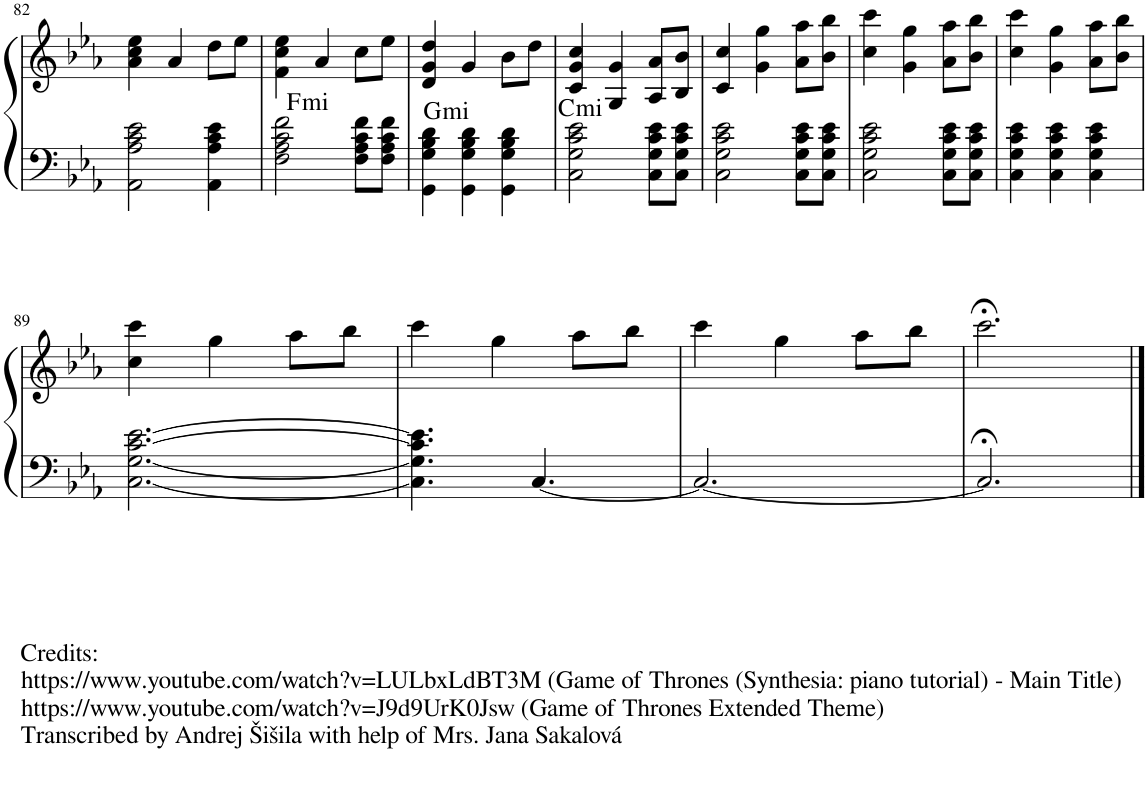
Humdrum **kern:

**kern	**kern	**harte
*part1	*part1	*part1
*staff2	*staff1	*
*I"Akordeón	*	*
!!LO:PB:g=z
*clefF4	*clefG2	*
*k[b-e-a-]	*k[b-e-a-]	*
*M3/4	*M3/4	*
=82	=82	=82
2AA-\ 2A-\ 2c\ 2e-\	4a-\ 4cc\ 4ee-\	.
.	4a-/	.
4AA-\ 4A-\ 4c\ 4e-\	8dd\L	.
.	8ee-\J	.
=83	=83	=83
!	!	!LO:H:kt=mi
2F\ 2A-\ 2c\ 2f\	4f\ 4cc\ 4ee-\	F:min
.	4a-/	.
8F\ 8A-\ 8c\ 8f\L	8cc\L	.
8F\ 8A-\ 8c\ 8f\J	8ee-\J	.
=84	=84	=84
!	!	!LO:H:kt=mi
4GG\ 4G\ 4B-\ 4d\	4d/ 4g/ 4dd/	G:min
4GG\ 4G\ 4B-\ 4d\	4g/	.
4GG\ 4G\ 4B-\ 4d\	8b-\L	.
.	8dd\J	.
=85	=85	=85
!	!	!LO:H:kt=mi
2C\ 2G\ 2c\ 2e-\	4c/ 4g/ 4cc/	C:min
.	4G/ 4g/	.
8C\ 8G\ 8c\ 8e-\L	8A-/ 8a-/L	.
8C\ 8G\ 8c\ 8e-\J	8B-/ 8b-/J	.
=86	=86	=86
2C\ 2G\ 2c\ 2e-\	4c/ 4cc/	.
.	4g\ 4gg\	.
8C\ 8G\ 8c\ 8e-\L	8a-\ 8aa-\L	.
8C\ 8G\ 8c\ 8e-\J	8b-\ 8bb-\J	.
=87	=87	=87
2C\ 2G\ 2c\ 2e-\	4cc\ 4ccc\	.
.	4g\ 4gg\	.
8C\ 8G\ 8c\ 8e-\L	8a-\ 8aa-\L	.
8C\ 8G\ 8c\ 8e-\J	8b-\ 8bb-\J	.
=88	=88	=88
4C\ 4G\ 4c\ 4e-\	4cc\ 4ccc\	.
4C\ 4G\ 4c\ 4e-\	4g\ 4gg\	.
4C\ 4G\ 4c\ 4e-\	8a-\ 8aa-\L	.
.	8b-\ 8bb-\J	.
!!LO:LB:g=z
=89	=89	=89
!LO:TX:b:t=Credits&colon;	!	!
!LO:TX:b:t=https&colon;//www.youtube.com/watch?v=LULbxLdBT3M (Game of Thrones (Synthesia&colon; piano tutorial) - Main Title)	!	!
!LO:TX:b:t=https&colon;//www.youtube.com/watch?v=J9d9UrK0Jsw (Game of Thrones Extended Theme)	!	!
!LO:TX:b:t=Transcribed by Andrej Šišila with help of Mrs. Jana Sakalová	!	!
[2.C\ [2.G\ [2.c\ [2.e-\	4cc\ 4ccc\	.
.	4gg\	.
.	8aa-\L	.
.	8bb-\J	.
=90	=90	=90
4.C\] 4.G\] 4.c\] 4.e-\]	4ccc\	.
.	4gg\	.
[4.C/	.	.
.	8aa-\L	.
.	8bb-\J	.
=91	=91	=91
2.C/_	4ccc\	.
.	4gg\	.
.	8aa-\L	.
.	8bb-\J	.
=92	=92	=92
2.C;</]	2.ccc;<\	.
==	==	==
*-	*-	*-
